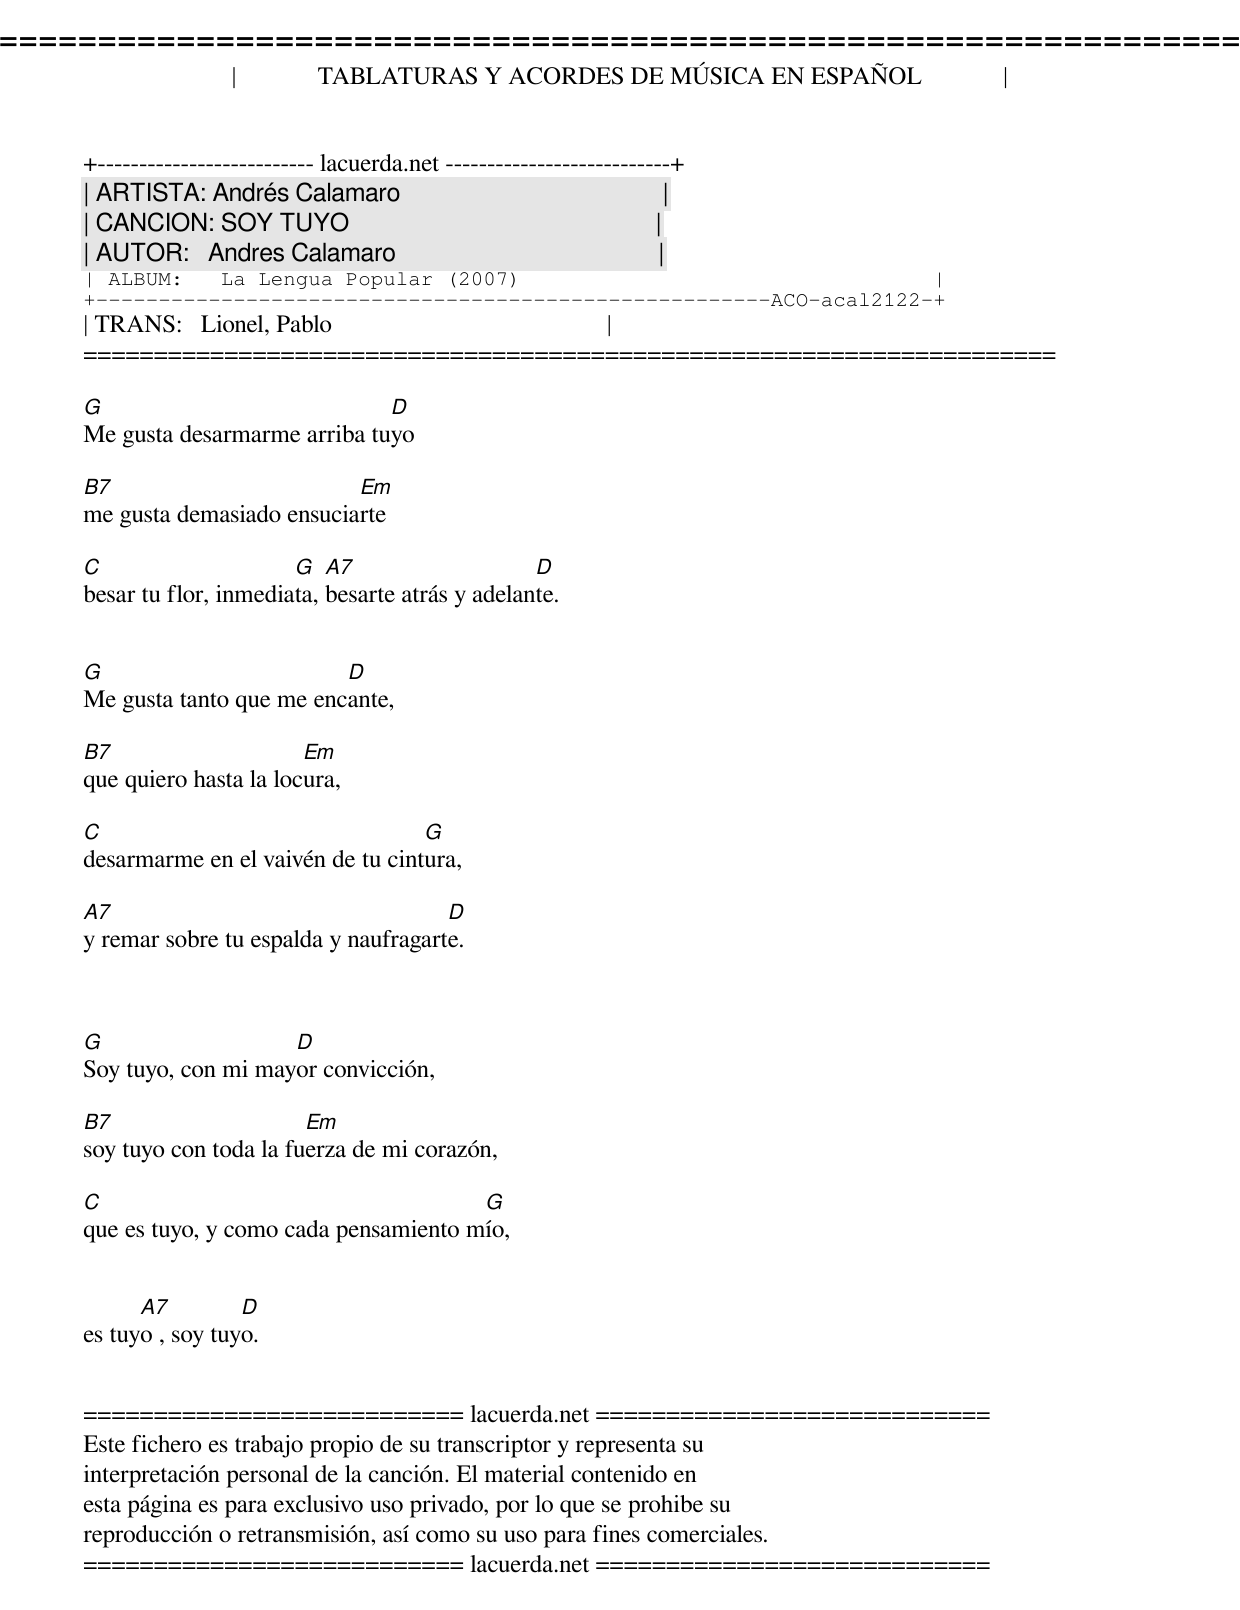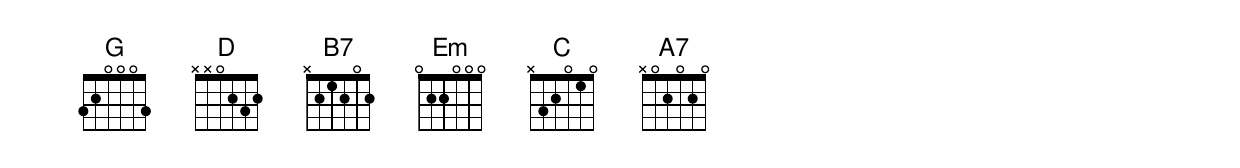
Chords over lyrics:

=====================================================================
|             TABLATURAS Y ACORDES DE MÚSICA EN ESPAÑOL             |
+-------------------------- lacuerda.net ---------------------------+
| ARTISTA: Andrés Calamaro                                          |
| CANCION: SOY TUYO                                                 |
| AUTOR:   Andres Calamaro                                          |
| ALBUM:   La Lengua Popular (2007)                                 |
+------------------------------------------------------ACO-acal2122-+
| TRANS:   Lionel, Pablo                                            |
=====================================================================

G                            D
Me gusta desarmarme arriba tuyo

B7                        Em
me gusta demasiado ensuciarte

C                     G   A7                    D
besar tu flor, inmediata, besarte atrás y adelante.


G                        D
Me gusta tanto que me encante,

B7                     Em
que quiero hasta la locura,

C                                 G
desarmarme en el vaivén de tu cintura,

A7                                   D
y remar sobre tu espalda y naufragarte.



G                   D
Soy tuyo, con mi mayor convicción,

B7                     Em
soy tuyo con toda la fuerza de mi corazón,

C                                     G
que es tuyo, y como cada pensamiento mío,


      A7         D
es tuyo , soy tuyo.


=========================== lacuerda.net ============================
Este fichero es trabajo propio de su transcriptor y representa su
interpretación personal de la canción. El material contenido en
esta página es para exclusivo uso privado, por lo que se prohibe su
reproducción o retransmisión, así como su uso para fines comerciales.
=========================== lacuerda.net ============================
